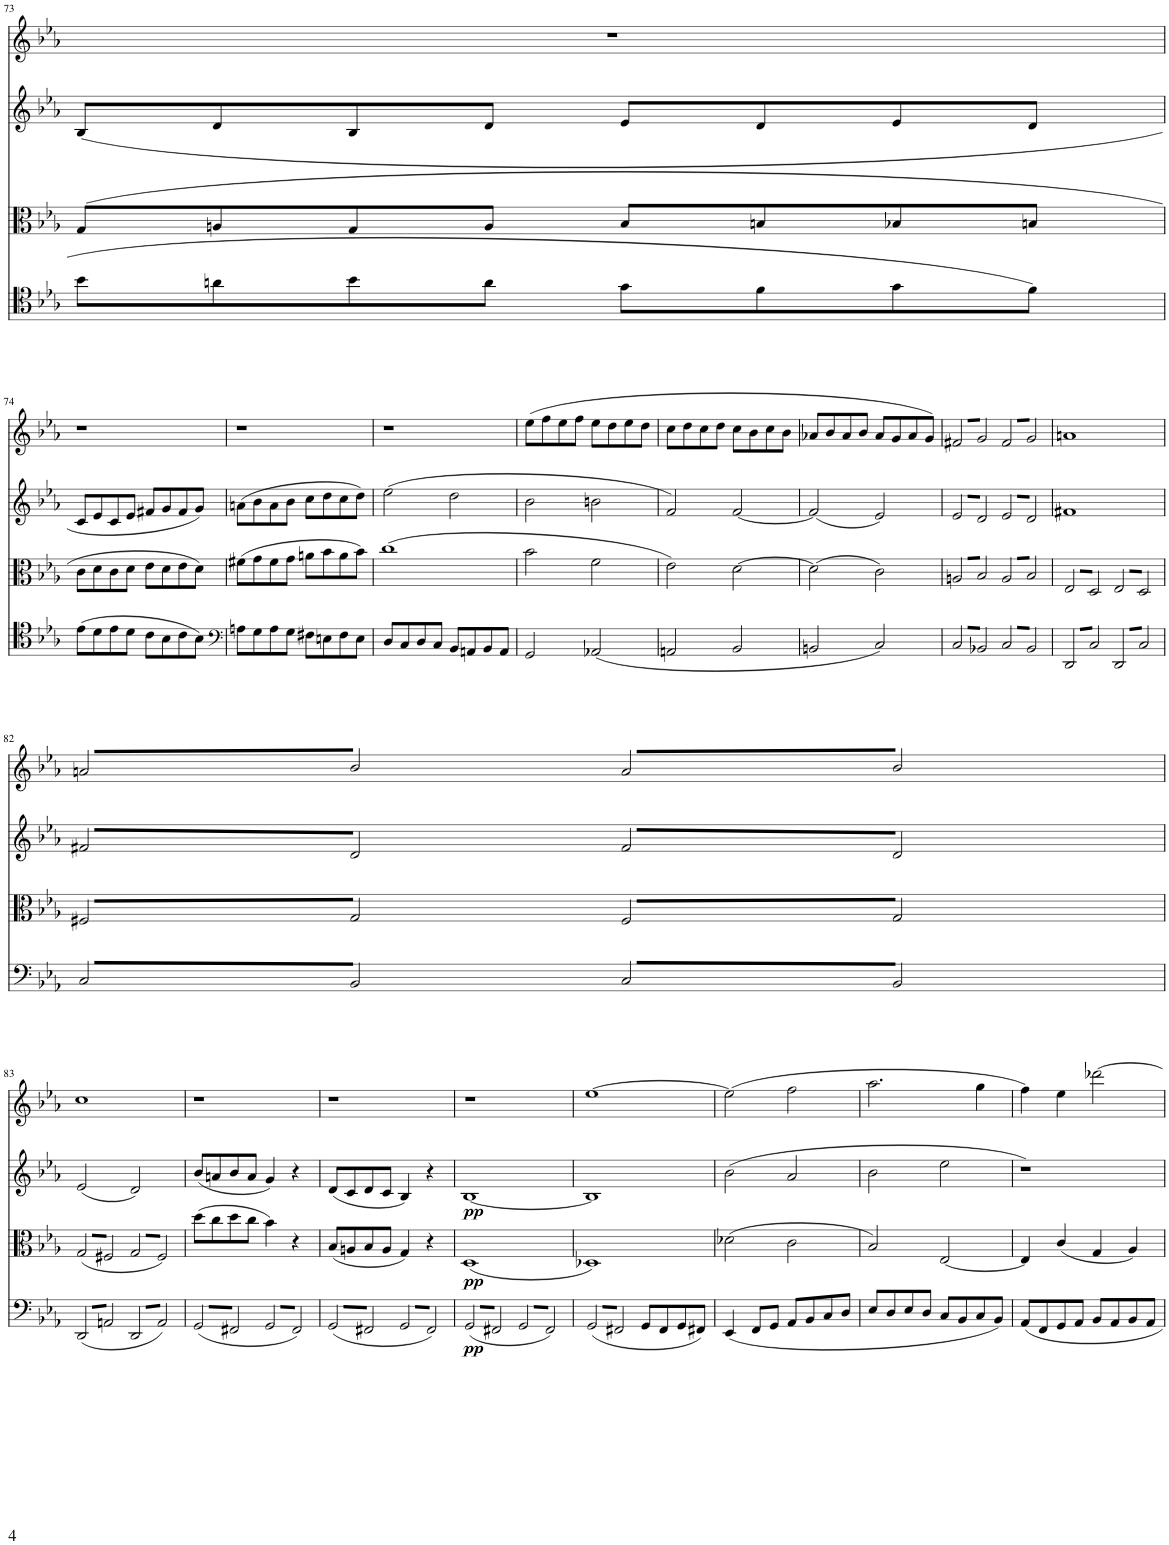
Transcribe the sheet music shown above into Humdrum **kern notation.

**kern	**dynam	**kern	**dynam	**kern	**dynam	**kern
*part4	*part4	*part3	*part3	*part2	*part2	*part1
*staff4	*staff4	*staff3	*staff3	*staff2	*staff2	*staff1
*I"Piano	*	*I"Piano	*	*I"Piano	*	*I"Piano
*I'Pno	*	*I'Pno	*	*I'Pno	*	*I'Pno
!!LO:PB:g=z
*clefC4	*	*clefC3	*	*clefG2	*	*clefG2
*k[b-e-a-]	*	*k[b-e-a-]	*	*k[b-e-a-]	*	*k[b-e-a-]
*M4/4	*	*M4/4	*	*M4/4	*	*M4/4
*met(c)	*	*met(c)	*	*met(c)	*	*met(c)
=73	=73	=73	=73	=73	=73	=73
8b-\L	.	(8G/L	.	(8B-/L	.	1r
8an\	.	8An/	.	8d/	.	.
8b-\	.	8G/	.	8B-/	.	.
8a\J	.	8A/J	.	8d/J	.	.
8g\L	.	8B-/L	.	8e-/L	.	.
8f\	.	8Bn/	.	8d/	.	.
8g\	.	8B-X/	.	8e-/	.	.
8f\J	.	8Bn/J	.	8d/J	.	.
!!LO:LB:g=z
=74	=74	=74	=74	=74	=74	=74
(8e-\L	.	8c\L	.	8c/L	.	1r
8d\	.	8d\	.	8e-/	.	.
8e-\	.	8c\	.	8c/	.	.
8d\J	.	8d\J	.	8e-/J	.	.
8c\L	.	8e-\L	.	8f#X/L	.	.
8B-\	.	8d\	.	8g/	.	.
8c\	.	8e-\	.	8f#/	.	.
8B-\J)	.	8d\J)	.	8g/J)	.	.
=75	=75	=75	=75	=75	=75	=75
*clefF4	*	*	*	*	*	*
8An\L	.	(8f#X\L	.	(8an\L	.	1r
8G\	.	8g\	.	8b-\	.	.
8A\	.	8f#\	.	8a\	.	.
8G\J	.	8g\J	.	8b-\J	.	.
8F#X\L	.	8an\L	.	8cc\L	.	.
8En\	.	8b-\	.	8dd\	.	.
8F#\	.	8a\	.	8cc\	.	.
8E\J	.	8b-\J)	.	8dd\J)	.	.
=76	=76	=76	=76	=76	=76	=76
8D/L	.	(1cc	.	(2ee-\	.	1r
8C/	.	.	.	.	.	.
8D/	.	.	.	.	.	.
8C/J	.	.	.	.	.	.
8BB-/L	.	.	.	2dd\	.	.
8AAn/	.	.	.	.	.	.
8BB-/	.	.	.	.	.	.
8AA/J	.	.	.	.	.	.
=77	=77	=77	=77	=77	=77	=77
2GG/	.	2b-\	.	2b-\	.	(8ee-\L
.	.	.	.	.	.	8ff\
.	.	.	.	.	.	8ee-\
.	.	.	.	.	.	8ff\J
(2AA-X/	.	2f\	.	2bn\	.	8ee-\L
.	.	.	.	.	.	8dd\
.	.	.	.	.	.	8ee-\
.	.	.	.	.	.	8dd\J
=78	=78	=78	=78	=78	=78	=78
2AAn/	.	2e-\)	.	2f/)	.	8cc\L
.	.	.	.	.	.	8dd\
.	.	.	.	.	.	8cc\
.	.	.	.	.	.	8dd\J
2BB-/	.	[2d\	.	[2f/	.	8cc\L
.	.	.	.	.	.	8b-\
.	.	.	.	.	.	8cc\
.	.	.	.	.	.	8b-\J
=79	=79	=79	=79	=79	=79	=79
2BBn/	.	(2d\]	.	(2f/]	.	8a-X/L
.	.	.	.	.	.	8b-/
.	.	.	.	.	.	8a-/
.	.	.	.	.	.	8b-/J
2C/)	.	2c\)	.	2e-/)	.	8a-/L
.	.	.	.	.	.	8g/
.	.	.	.	.	.	8a-/
.	.	.	.	.	.	8g/J)
=80	=80	=80	=80	=80	=80	=80
*tremolo	*	*	*	*	*	*
*	*	*tremolo	*	*	*	*
*	*	*	*	*tremolo	*	*
*	*	*	*	*	*	*tremolo
16C/LL	.	16An/LL	.	16e-/LL	.	16f#X/LL
16BB-X/	.	16B-/	.	16d/	.	16g/
16C/	.	16An/	.	16e-/	.	16f#X/
16BB-X/	.	16B-/	.	16d/	.	16g/
16C/	.	16An/	.	16e-/	.	16f#X/
16BB-X/	.	16B-/	.	16d/	.	16g/
16C/	.	16An/	.	16e-/	.	16f#X/
16BB-X/JJ	.	16B-/JJ	.	16d/JJ	.	16g/JJ
16C/LL	.	16A/LL	.	16e-/LL	.	16f#/LL
16BB-/	.	16B-/	.	16d/	.	16g/
16C/	.	16A/	.	16e-/	.	16f#/
16BB-/	.	16B-/	.	16d/	.	16g/
16C/	.	16A/	.	16e-/	.	16f#/
16BB-/	.	16B-/	.	16d/	.	16g/
16C/	.	16A/	.	16e-/	.	16f#/
16BB-/JJ	.	16B-/JJ	.	16d/JJ	.	16g/JJ
*	*	*	*	*	*	*Xtremolo
*	*	*	*	*Xtremolo	*	*
=81	=81	=81	=81	=81	=81	=81
16DD/LL	.	16E-/LL	.	1f#X	.	1an
16C/	.	16D/	.	.	.	.
16DD/	.	16E-/	.	.	.	.
16C/	.	16D/	.	.	.	.
16DD/	.	16E-/	.	.	.	.
16C/	.	16D/	.	.	.	.
16DD/	.	16E-/	.	.	.	.
16C/JJ	.	16D/JJ	.	.	.	.
16DD/LL	.	16E-/LL	.	.	.	.
16C/	.	16D/	.	.	.	.
16DD/	.	16E-/	.	.	.	.
16C/	.	16D/	.	.	.	.
16DD/	.	16E-/	.	.	.	.
16C/	.	16D/	.	.	.	.
16DD/	.	16E-/	.	.	.	.
16C/JJ	.	16D/JJ	.	.	.	.
!!LO:LB:g=z
=82	=82	=82	=82	=82	=82	=82
*	*	*	*	*tremolo	*	*
*	*	*	*	*	*	*tremolo
16C/LL	.	16F#X/LL	.	16f#X/LL	.	16an/LL
16BB-/	.	16G/	.	16d/	.	16b-/
16C/	.	16F#X/	.	16f#X/	.	16an/
16BB-/	.	16G/	.	16d/	.	16b-/
16C/	.	16F#X/	.	16f#X/	.	16an/
16BB-/	.	16G/	.	16d/	.	16b-/
16C/	.	16F#X/	.	16f#X/	.	16an/
16BB-/JJ	.	16G/JJ	.	16d/JJ	.	16b-/JJ
16C/LL	.	16F#/LL	.	16f#/LL	.	16a/LL
16BB-/	.	16G/	.	16d/	.	16b-/
16C/	.	16F#/	.	16f#/	.	16a/
16BB-/	.	16G/	.	16d/	.	16b-/
16C/	.	16F#/	.	16f#/	.	16a/
16BB-/	.	16G/	.	16d/	.	16b-/
16C/	.	16F#/	.	16f#/	.	16a/
16BB-/JJ	.	16G/JJ	.	16d/JJ	.	16b-/JJ
*	*	*	*	*	*	*Xtremolo
*	*	*	*	*Xtremolo	*	*
!!LO:LB:g=z
=83	=83	=83	=83	=83	=83	=83
(16DD/LL	.	(16G/LL	.	(2e-/	.	1cc
16AAn/	.	16F#X/	.	.	.	.
16DD/	.	16G/	.	.	.	.
16AAn/	.	16F#X/	.	.	.	.
16DD/	.	16G/	.	.	.	.
16AAn/	.	16F#X/	.	.	.	.
16DD/	.	16G/	.	.	.	.
16AAn/JJ	.	16F#X/JJ	.	.	.	.
16DD/LL	.	16G/LL	.	2d/)	.	.
16AA/)	.	16F#/)	.	.	.	.
16DD/	.	16G/	.	.	.	.
16AA/)	.	16F#/)	.	.	.	.
16DD/	.	16G/	.	.	.	.
16AA/)	.	16F#/)	.	.	.	.
16DD/	.	16G/	.	.	.	.
16AA/)JJ	.	16F#/)JJ	.	.	.	.
*	*	*Xtremolo	*	*	*	*
=84	=84	=84	=84	=84	=84	=84
(16GG/LL	.	(8dd\L	.	(8b-/L	.	1r
16FF#X/	.	.	.	.	.	.
16GG/	.	8cc\	.	8an/	.	.
16FF#X/	.	.	.	.	.	.
16GG/	.	8dd\	.	8b-/	.	.
16FF#X/	.	.	.	.	.	.
16GG/	.	8cc\J	.	8a/J	.	.
16FF#X/JJ	.	.	.	.	.	.
16GG/LL	.	4b-\)	.	4g/)	.	.
16FF#/)	.	.	.	.	.	.
16GG/	.	.	.	.	.	.
16FF#/)	.	.	.	.	.	.
16GG/	.	4r	.	4r	.	.
16FF#/)	.	.	.	.	.	.
16GG/	.	.	.	.	.	.
16FF#/)JJ	.	.	.	.	.	.
=85	=85	=85	=85	=85	=85	=85
(16GG/LL	.	(8B-/L	.	(8d/L	.	1r
16FF#X/	.	.	.	.	.	.
16GG/	.	8An/	.	8c/	.	.
16FF#X/	.	.	.	.	.	.
16GG/	.	8B-/	.	8d/	.	.
16FF#X/	.	.	.	.	.	.
16GG/	.	8A/J	.	8c/J	.	.
16FF#X/JJ	.	.	.	.	.	.
16GG/LL	.	4G/)	.	4B-/)	.	.
16FF#/)	.	.	.	.	.	.
16GG/	.	.	.	.	.	.
16FF#/)	.	.	.	.	.	.
16GG/	.	4r	.	4r	.	.
16FF#/)	.	.	.	.	.	.
16GG/	.	.	.	.	.	.
16FF#/)JJ	.	.	.	.	.	.
=86	=86	=86	=86	=86	=86	=86
!	!LO:DY:b	!	!LO:DY:b	!	!LO:DY:b	!
(16GG/LL	pp	(1D	pp	[1B-	pp	1r
16FF#X/	.	.	.	.	.	.
16GG/	.	.	.	.	.	.
16FF#X/	.	.	.	.	.	.
16GG/	.	.	.	.	.	.
16FF#X/	.	.	.	.	.	.
16GG/	.	.	.	.	.	.
16FF#X/JJ	.	.	.	.	.	.
16GG/LL	.	.	.	.	.	.
16FF#/)	.	.	.	.	.	.
16GG/	.	.	.	.	.	.
16FF#/)	.	.	.	.	.	.
16GG/	.	.	.	.	.	.
16FF#/)	.	.	.	.	.	.
16GG/	.	.	.	.	.	.
16FF#/)JJ	.	.	.	.	.	.
=87	=87	=87	=87	=87	=87	=87
(16GG/LL	.	1D-X)	.	1B-]	.	[1ee-
16FF#X/	.	.	.	.	.	.
16GG/	.	.	.	.	.	.
16FF#X/	.	.	.	.	.	.
16GG/	.	.	.	.	.	.
16FF#X/	.	.	.	.	.	.
16GG/	.	.	.	.	.	.
16FF#X/JJ	.	.	.	.	.	.
*Xtremolo	*	*	*	*	*	*
8GG/L	.	.	.	.	.	.
.	.	.	.	.	.	.
8FF#/	.	.	.	.	.	.
.	.	.	.	.	.	.
8GG/	.	.	.	.	.	.
8FF#X/J)	.	.	.	.	.	.
=88	=88	=88	=88	=88	=88	=88
(4EE-/	.	(2d-X\	.	(2b-\	.	(2ee-\]
8FF/L	.	.	.	.	.	.
8GG/J	.	.	.	.	.	.
8AA-/L	.	2c\	.	2a-/	.	2ff\
8BB-/	.	.	.	.	.	.
8C/	.	.	.	.	.	.
8D/J	.	.	.	.	.	.
=89	=89	=89	=89	=89	=89	=89
8E-/L	.	2B-/)	.	2b-\	.	2.aa-\
8D/	.	.	.	.	.	.
8E-/	.	.	.	.	.	.
8D/J	.	.	.	.	.	.
8C/L	.	[2E-/	.	2ee-\	.	.
8BB-/	.	.	.	.	.	.
8C/	.	.	.	.	.	4gg\
8BB-/J)	.	.	.	.	.	.
=90	=90	=90	=90	=90	=90	=90
8AA-/L	.	4E-/]	.	1r)	.	4ff\)
8FF/	.	.	.	.	.	.
8GG/	.	(4c/	.	.	.	4ee-\
8AA-/J	.	.	.	.	.	.
8BB-/L	.	4G/	.	.	.	[2ddd-X\
8AA-/	.	.	.	.	.	.
8BB-/	.	4A-/)	.	.	.	.
8AA-/J	.	.	.	.	.	.
=	=	=	=	=	=	=
*-	*-	*-	*-	*-	*-	*-
